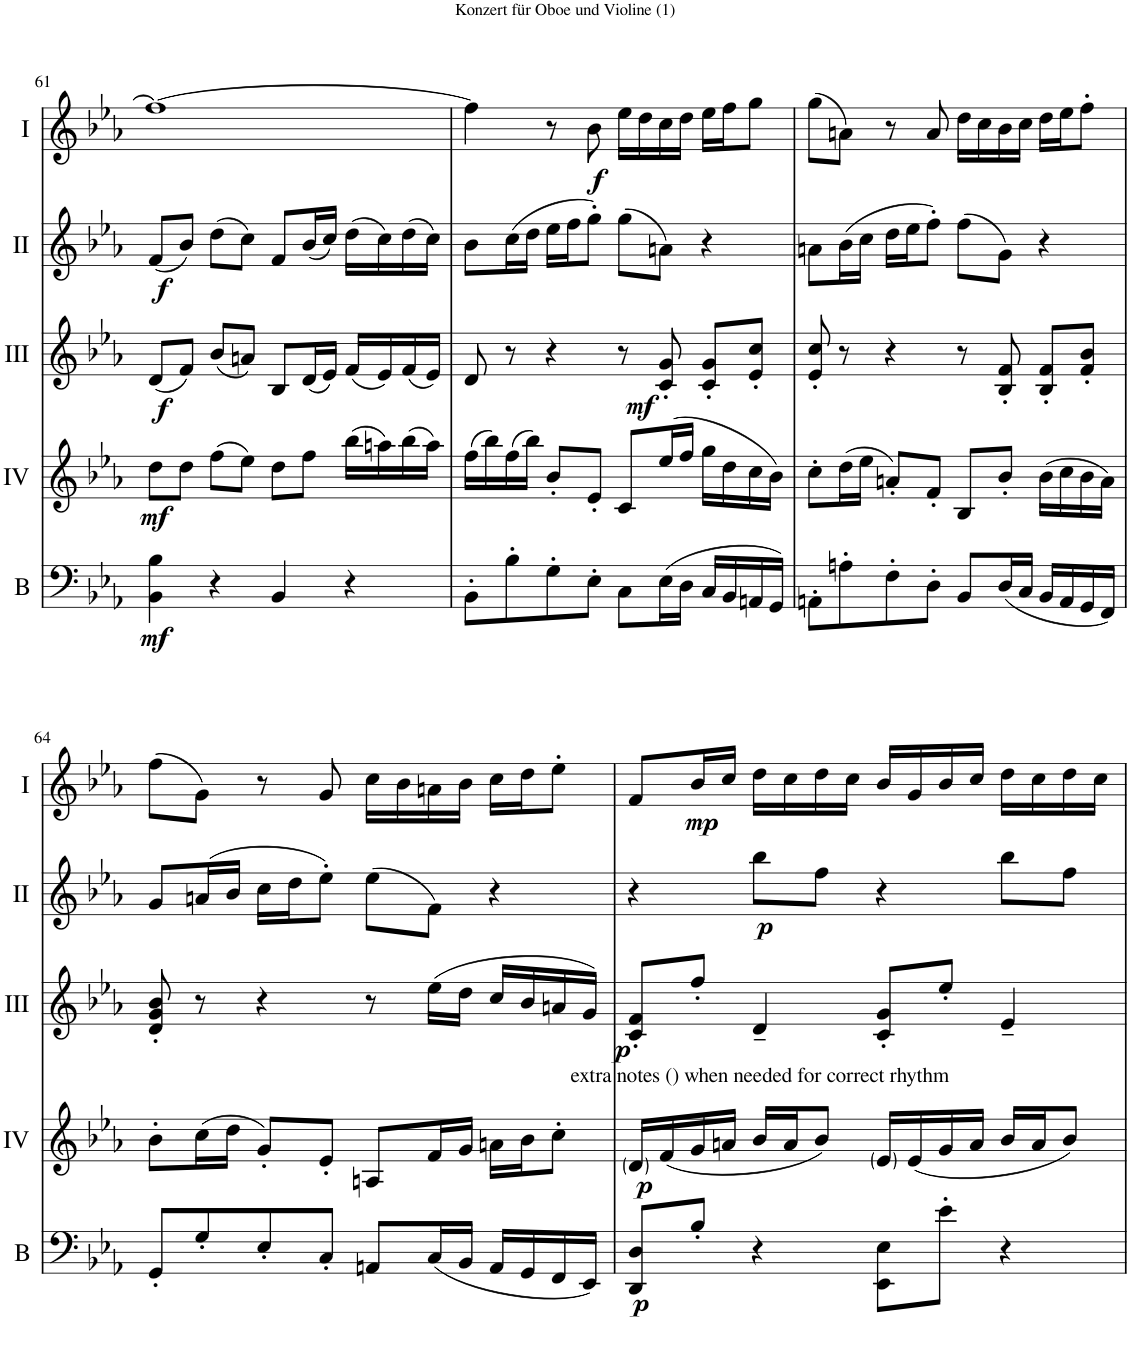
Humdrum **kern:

**kern	**dynam	**kern	**dynam	**kern	**dynam	**kern	**dynam	**kern	**dynam
*part5	*part5	*part4	*part4	*part3	*part3	*part2	*part2	*part1	*part1
*staff5	*staff5	*staff4	*staff4	*staff3	*staff3	*staff2	*staff2	*staff1	*staff1
*I"Basson	*	*I"Acc. 1	*	*I"Acc. 3	*	*I"Acc. 2	*	*I"Acc. 1	*
*I'B	*	*	*	*	*	*	*	*	*
!!LO:PB:g=z
*clefF4	*	*clefG2	*	*clefG2	*	*clefG2	*	*clefG2	*
*Trd7c12	*	*Trd7c12	*	*	*	*	*	*	*
*k[b-e-a-]	*	*k[b-e-a-]	*	*k[b-e-a-]	*	*k[b-e-a-]	*	*k[b-e-a-]	*
*M4/4	*	*M4/4	*	*M4/4	*	*M4/4	*	*M4/4	*
*met(c)	*	*met(c)	*	*met(c)	*	*met(c)	*	*met(c)	*
=61	=61	=61	=61	=61	=61	=61	=61	=61	=61
!	!LO:DY:b	!	!LO:DY:b	!	!LO:DY:b	!	!LO:DY:b	!	!
4BB-\ 4B-\	mf	8dd\L	mf	(8d/L	f	(8f/L	f	1ff_	.
.	.	8dd\J	.	8f/J)	.	8b-/J)	.	.	.
4r	.	(8ff\L	.	(8b-/L	.	(8dd\L	.	.	.
.	.	8ee-\J)	.	8an/J)	.	8cc\J)	.	.	.
4BB-/	.	8dd\L	.	8B-/L	.	8f/L	.	.	.
.	.	8ff\J	.	(16d/L	.	(16b-/L	.	.	.
.	.	.	.	16e-/JJ)	.	16cc/JJ)	.	.	.
4r	.	(16bb-\LL	.	(16f/LL	.	(16dd\LL	.	.	.
.	.	16aan\)	.	16e-/)	.	16cc\)	.	.	.
.	.	(16bb-\	.	(16f/	.	(16dd\	.	.	.
.	.	16aa\JJ)	.	16e-/JJ)	.	16cc\JJ)	.	.	.
=62	=62	=62	=62	=62	=62	=62	=62	=62	=62
8BB-'\L	.	(16ff\LL	.	8d/	.	8b-\L	.	4ff\]	.
.	.	16bb-\)	.	.	.	.	.	.	.
8B-'\	.	(16ff\	.	8r	.	(16cc\L	.	.	.
.	.	16bb-\JJ)	.	.	.	16dd\JJ	.	.	.
8G'\	.	8b-'/L	.	4r	.	16ee-\LL	.	8r	.
.	.	.	.	.	.	16ff\J	.	.	.
!	!	!	!	!	!	!	!	!	!LO:DY:b
8E-'\J	.	8e-'/J	.	.	.	8gg'\J)	.	8b-\	f
8C\L	.	8c/L	.	8r	.	(8gg\L	.	16ee-\LL	.
.	.	.	.	.	.	.	.	16dd\	.
!	!	!	!	!	!LO:DY:b	!	!	!	!
(16E-\L	.	(16ee-/L	.	8c/' 8g/'	mf	8an\J)	.	16cc\	.
16D\JJ	.	16ff/JJ	.	.	.	.	.	16dd\JJ	.
16C/LL	.	16gg\LL	.	8c/' 8g/'L	.	4r	.	16ee-\LL	.
16BB-/	.	16dd\	.	.	.	.	.	16ff\J	.
16AAn/	.	16cc\	.	8e-/' 8cc/'J	.	.	.	8gg\J	.
16GG/JJ)	.	16b-\JJ)	.	.	.	.	.	.	.
=63	=63	=63	=63	=63	=63	=63	=63	=63	=63
8AAn'\L	.	8cc'\L	.	8e-/' 8cc/'	.	8an\L	.	(8gg\L	.
8An'\	.	(16dd\L	.	8r	.	(16b-\L	.	8an\J)	.
.	.	16ee-\JJ	.	.	.	16cc\JJ	.	.	.
8F'\	.	8an'/L)	.	4r	.	16dd\LL	.	8r	.
.	.	.	.	.	.	16ee-\J	.	.	.
8D'\J	.	8f'/J	.	.	.	8ff'\J)	.	8a/	.
8BB-/L	.	8B-/L	.	8r	.	(8ff\L	.	16dd\LL	.
.	.	.	.	.	.	.	.	16cc\	.
(16D/L	.	8b-'/J	.	8B-/' 8f/'	.	8g\J)	.	16b-\	.
16C/JJ	.	.	.	.	.	.	.	16cc\JJ	.
16BB-/LL	.	(16b-\LL	.	8B-/' 8f/'L	.	4r	.	16dd\LL	.
16AA/	.	16cc\	.	.	.	.	.	16ee-\J	.
16GG/	.	16b-\	.	8f/' 8b-/'J	.	.	.	8ff'\J	.
16FF/JJ)	.	16a\JJ)	.	.	.	.	.	.	.
!!LO:LB:g=z
=64	=64	=64	=64	=64	=64	=64	=64	=64	=64
8GG'/L	.	8b-'\L	.	8d/' 8g/' 8b-/'	.	8g/L	.	(8ff\L	.
8G'/	.	(16cc\L	.	8r	.	(16an/L	.	8g\J)	.
.	.	16dd\JJ	.	.	.	16b-/JJ	.	.	.
8E-'/	.	8g'/L)	.	4r	.	16cc\LL	.	8r	.
.	.	.	.	.	.	16dd\J	.	.	.
8C'/J	.	8e-'/J	.	.	.	8ee-'\J)	.	8g/	.
8AAn/L	.	8An/L	.	8r	.	(8ee-\L	.	16cc\LL	.
.	.	.	.	.	.	.	.	16b-\	.
(16C/L	.	16f/L	.	(16ee-\LL	.	8f\J)	.	16an\	.
16BB-/JJ	.	16g/JJ	.	16dd\JJ	.	.	.	16b-\JJ	.
16AA/LL	.	16an\LL	.	16cc/LL	.	4r	.	16cc\LL	.
16GG/	.	16b-\J	.	16b-/	.	.	.	16dd\J	.
16FF/	.	8cc'\J	.	16an/	.	.	.	8ee-'\J	.
16EE-/JJ)	.	.	.	16g/JJ)	.	.	.	.	.
=65	=65	=65	=65	=65	=65	=65	=65	=65	=65
!	!	!LO:TX:a:t=extra notes () when needed for correct rhythm	!	!	!	!	!	!	!
!	!LO:DY:b	!	!LO:DY:b	!	!LO:DY:b	!	!	!	!
8DD/ 8D/L	p	16d/LL	p	8c/' 8f/'L	p	4r	.	8f/L	.
.	.	(16f/	.	.	.	.	.	.	.
!	!	!	!	!	!	!	!	!	!LO:DY:b
8B-'/J	.	16g/	.	8ff'/J	.	.	.	16b-/L	mp
.	.	16an/JJ	.	.	.	.	.	16cc/JJ	.
!	!	!	!	!	!	!	!LO:DY:b	!	!
4r	.	16b-/LL	.	4d~/	.	8bb-\L	p	16dd\LL	.
.	.	16a/J	.	.	.	.	.	16cc\	.
.	.	8b-/J)	.	.	.	8ff\J	.	16dd\	.
.	.	.	.	.	.	.	.	16cc\JJ	.
8EE-\ 8E-\L	.	16e-/LL	.	8c/' 8g/'L	.	4r	.	16b-/LL	.
.	.	(16e-/	.	.	.	.	.	16g/	.
8e-'\J	.	16g/	.	8ee-'/J	.	.	.	16b-/	.
.	.	16a/JJ	.	.	.	.	.	16cc/JJ	.
4r	.	16b-/LL	.	4e-~/	.	8bb-\L	.	16dd\LL	.
.	.	16a/J	.	.	.	.	.	16cc\	.
.	.	8b-/J)	.	.	.	8ff\J	.	16dd\	.
.	.	.	.	.	.	.	.	16cc\JJ	.
=	=	=	=	=	=	=	=	=	=
*-	*-	*-	*-	*-	*-	*-	*-	*-	*-
